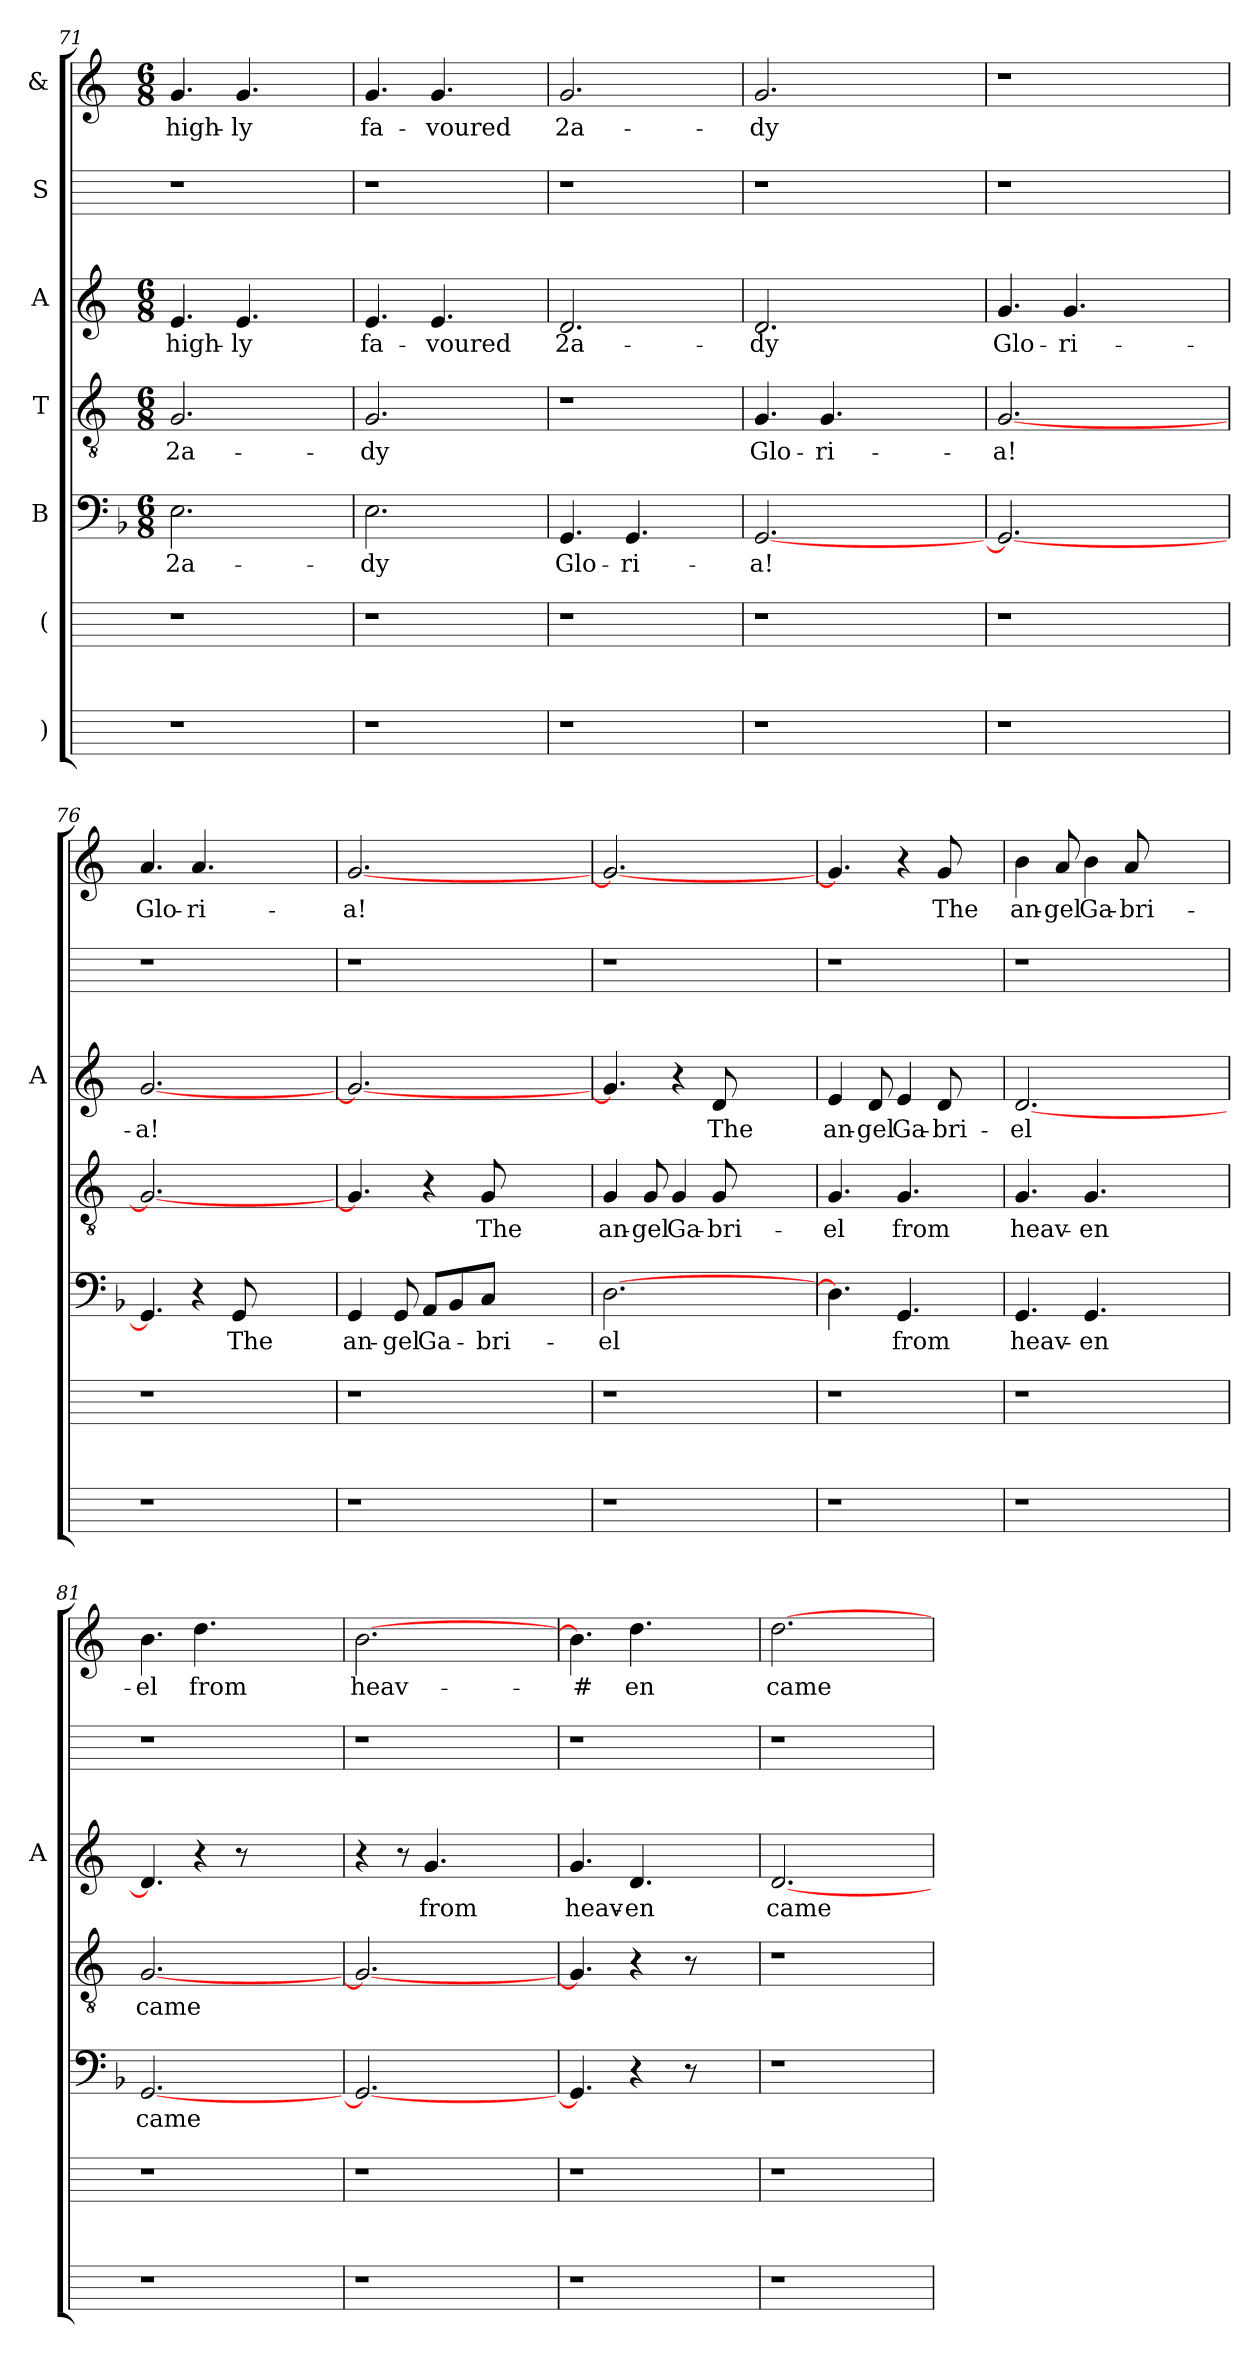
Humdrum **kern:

**kern	**kern	**kern	**text	**kern	**text	**kern	**text	**kern	**kern	**text
*part7	*part6	*part5	*part5	*part4	*part4	*part3	*part3	*part2	*part1	*part1
*staff7	*staff6	*staff5	*staff5	*staff4	*staff4	*staff3	*staff3	*staff2	*staff1	*staff1
*I")	*I"(	*I"B	*	*I"T	*	*I"A	*	*I"S	*I"&	*
*	*	*	*	*	*	*I'A	*	*	*	*
*	*	*clefF4	*	*clefGv2	*	*clefG2	*	*	*clefG2	*
*ITrd-3c-5	*ITrd-3c-5	*	*	*ITrd-3c-5	*	*ITrd-3c-5	*	*ITrd-3c-5	*ITrd-3c-5	*
*	*	*k[b-]	*	*	*	*	*	*	*	*
*	*	*F:	*	*	*	*	*	*	*	*
*	*	*M6/8	*	*M6/8	*	*M6/8	*	*	*M6/8	*
=71	=71	=71	=71	=71	=71	=71	=71	=71	=71	=71
!	!	!	!LO:LY:b:cj	!	!LO:LY:b:cj	!	!LO:LY:b:cj	!	!	!LO:LY:b:cj
1r	1r	2.E\	2a-	2.c/	2a-	4.a/	high-	1r	4.cc/	high-
!	!	!	!	!	!	!	!LO:LY:b:cj	!	!	!LO:LY:b:cj
.	.	.	.	.	.	4.a/	-ly	.	4.cc/	-ly
.	.	4ryy	.	4ryy	.	4ryy	.	.	4ryy	.
=72	=72	=72	=72	=72	=72	=72	=72	=72	=72	=72
!	!	!	!LO:LY:b:cj	!	!LO:LY:b:cj	!	!LO:LY:b:cj	!	!	!LO:LY:b:cj
1r	1r	2.E\	-dy	2.c/	-dy	4.a/	fa-	1r	4.cc/	fa-
!	!	!	!	!	!	!	!LO:LY:b:cj	!	!	!LO:LY:b:cj
.	.	.	.	.	.	4.a/	-voured	.	4.cc/	-voured
.	.	4ryy	.	4ryy	.	4ryy	.	.	4ryy	.
=73	=73	=73	=73	=73	=73	=73	=73	=73	=73	=73
!	!	!	!LO:LY:b:cj	!LO:N:vis=1	!	!	!LO:LY:b:cj	!	!	!LO:LY:b:cj
1r	1r	4.GG/	Glo-	2.r	.	2.g/	2a-	1r	2.cc/	2a-
!	!	!	!LO:LY:b:cj	!	!	!	!	!	!	!
.	.	4.GG/	-ri-	.	.	.	.	.	.	.
.	.	4ryy	.	4ryy	.	4ryy	.	.	4ryy	.
=74	=74	=74	=74	=74	=74	=74	=74	=74	=74	=74
!	!	!	!LO:LY:b:cj	!	!LO:LY:b:cj	!	!LO:LY:b:cj	!	!	!LO:LY:b:cj
1r	1r	[<2.GG/	-a!	4.c/	Glo-	2.g/	-dy	1r	2.cc/	-dy
!	!	!	!	!	!LO:LY:b:cj	!	!	!	!	!
.	.	.	.	4.c/	-ri-	.	.	.	.	.
.	.	4ryy	.	4ryy	.	4ryy	.	.	4ryy	.
=75	=75	=75	=75	=75	=75	=75	=75	=75	=75	=75
!	!	!	!	!	!LO:LY:b:cj	!	!LO:LY:b:cj	!	!LO:N:vis=1	!
1r	1r	2.GG/_<	.	[<2.c/	-a!	4.cc/	Glo-	1r	2.r	.
!	!	!	!	!	!	!	!LO:LY:b:cj	!	!	!
.	.	.	.	.	.	4.cc/	-ri-	.	.	.
.	.	4ryy	.	4ryy	.	4ryy	.	.	4ryy	.
=76	=76	=76	=76	=76	=76	=76	=76	=76	=76	=76
!	!	!	!	!	!	!	!LO:LY:b:cj	!	!	!LO:LY:b:cj
1r	1r	4.GG/]	.	2.c/_>	.	[>2.cc/	-a!	1r	4.dd/	Glo-
!	!	!	!	!	!	!	!	!	!	!LO:LY:b:cj
.	.	4r	.	.	.	.	.	.	4.dd/	-ri-
!	!	!	!LO:LY:b:cj	!	!	!	!	!	!	!
.	.	8GG/	The	.	.	.	.	.	.	.
.	.	4ryy	.	4ryy	.	4ryy	.	.	4ryy	.
!!LO:LB:g=z
=77	=77	=77	=77	=77	=77	=77	=77	=77	=77	=77
!	!	!	!LO:LY:b:cj	!	!	!	!	!	!	!LO:LY:b:cj
*	*	*	*	*	*	*^	*	*	*	*
1r	1r	4GG/	an-	4.c/]	.	2.cc/_<	64ryy	.	1r	[<2.cc/	-a!
.	.	.	.	.	.	.	2ryy	.	.	.	.
!	!	!	!LO:LY:b:cj	!	!	!	!	!	!	!	!
.	.	8GG/	-gel	.	.	.	.	.	.	.	.
!	!	!	!LO:LY:b:cj	!	!	!	!	!	!	!	!
.	.	8AA/L	Ga-	4r	.	.	.	.	.	.	.
.	.	8BB-/	.	.	.	.	.	.	.	.	.
.	.	.	.	.	.	.	4ryy	.	.	.	.
!	!	!	!LO:LY:b:cj	!	!LO:LY:b:cj	!	!	!	!	!	!
.	.	8C/J	-bri-	8c/	The	.	.	.	.	.	.
.	.	4ryy	.	4ryy	.	4ryy	.	.	.	4ryy	.
.	.	.	.	.	.	.	8...ryy	.	.	.	.
=78	=78	=78	=78	=78	=78	=78	=78	=78	=78	=78	=78
!	!	!	!LO:LY:b:cj	!	!LO:LY:b:cj	!	!	!	!	!	!
*	*	*	*	*	*	*v	*v	*	*	*	*
1r	1r	[>2.D\	-el	4c/	an-	4.cc/]	.	1r	2.cc/_<	.
!	!	!	!	!	!LO:LY:b:cj	!	!	!	!	!
.	.	.	.	8c/	-gel	.	.	.	.	.
!	!	!	!	!	!LO:LY:b:cj	!	!	!	!	!
.	.	.	.	4c/	Ga-	4r	.	.	.	.
!	!	!	!	!	!LO:LY:b:cj	!	!LO:LY:b:cj	!	!	!
.	.	.	.	8c/	-bri-	8g/	The	.	.	.
.	.	4ryy	.	4ryy	.	4ryy	.	.	4ryy	.
=79	=79	=79	=79	=79	=79	=79	=79	=79	=79	=79
!	!	!	!	!	!LO:LY:b:cj	!	!LO:LY:b:cj	!	!	!
1r	1r	4.D\]	.	4.c/	-el	4a/	an-	1r	4.cc/]	.
!	!	!	!	!	!	!	!LO:LY:b:cj	!	!	!
.	.	.	.	.	.	8g/	-gel	.	.	.
!	!	!	!LO:LY:b:cj	!	!LO:LY:b:cj	!	!LO:LY:b:cj	!	!	!
.	.	4.GG/	from	4.c/	from	4a/	Ga-	.	4r	.
!	!	!	!	!	!	!	!LO:LY:b:cj	!	!	!LO:LY:b:cj
.	.	.	.	.	.	8g/	-bri-	.	8cc/	The
.	.	4ryy	.	4ryy	.	4ryy	.	.	4ryy	.
=80	=80	=80	=80	=80	=80	=80	=80	=80	=80	=80
!	!	!	!LO:LY:b:cj	!	!LO:LY:b:cj	!	!LO:LY:b:cj	!	!	!LO:LY:b:cj
1r	1r	4.GG/	heav-	4.c/	heav-	[<2.g/	-el	1r	4ee\	an-
!	!	!	!	!	!	!	!	!	!	!LO:LY:b:cj
.	.	.	.	.	.	.	.	.	8dd/	-gel
!	!	!	!LO:LY:b:cj	!	!LO:LY:b:cj	!	!	!	!	!LO:LY:b:cj
.	.	4.GG/	-en	4.c/	-en	.	.	.	4ee\	Ga-
!	!	!	!	!	!	!	!	!	!	!LO:LY:b:cj
.	.	.	.	.	.	.	.	.	8dd/	-bri-
.	.	4ryy	.	4ryy	.	4ryy	.	.	4ryy	.
=81	=81	=81	=81	=81	=81	=81	=81	=81	=81	=81
!	!	!	!LO:LY:b	!	!LO:LY:b	!	!	!	!	!LO:LY:b:cj
1r	1r	[<2.GG/	came	[<2.c/	came	4.g/]	.	1r	4.ee\	-el
!	!	!	!	!	!	!	!	!	!	!LO:LY:b:cj
.	.	.	.	.	.	4r	.	.	4.gg\	from
.	.	.	.	.	.	8r	.	.	.	.
.	.	4ryy	.	4ryy	.	4ryy	.	.	4ryy	.
=82	=82	=82	=82	=82	=82	=82	=82	=82	=82	=82
!	!	!	!	!	!	!	!	!	!	!LO:LY:b
1r	1r	2.GG/_>	.	2.c/_>	.	4r	.	1r	[<2.ee\	heav-
.	.	.	.	.	.	8r	.	.	.	.
!	!	!	!	!	!	!	!LO:LY:b:cj	!	!	!
.	.	.	.	.	.	4.cc/	from	.	.	.
.	.	4ryy	.	4ryy	.	4ryy	.	.	4ryy	.
!!LO:LB:g=z
=83	=83	=83	=83	=83	=83	=83	=83	=83	=83	=83
!	!	!	!	!	!	!	!LO:LY:b:cj	!	!	!LO:LY:b:rj
*	*	*	*	*	*	*	*	*	*^	*
1r	1r	4.GG/]	.	4.c/]	.	4.cc/	heav-	1r	4.ee\]	64ryy	-#
.	.	.	.	.	.	.	.	.	.	2ryy	.
!	!	!	!	!	!	!	!LO:LY:b:cj	!	!	!	!LO:LY:b:cj
.	.	4r	.	4r	.	4.g/	-en	.	4.gg\	.	en
.	.	.	.	.	.	.	.	.	.	4ryy	.
.	.	8r	.	8r	.	.	.	.	.	.	.
.	.	4ryy	.	4ryy	.	4ryy	.	.	4ryy	.	.
.	.	.	.	.	.	.	.	.	.	8...ryy	.
=84	=84	=84	=84	=84	=84	=84	=84	=84	=84	=84	=84
!	!	!LO:N:vis=1	!	!LO:N:vis=1	!	!	!LO:LY:b	!	!	!	!LO:LY:b
*	*	*	*	*	*	*	*	*	*v	*v	*
1r	1r	2.r	.	2.r	.	[<2.g/	came	1r	[>2.gg\	came
.	.	4ryy	.	4ryy	.	4ryy	.	.	4ryy	.
=	=	=	=	=	=	=	=	=	=	=
*-	*-	*-	*-	*-	*-	*-	*-	*-	*-	*-
